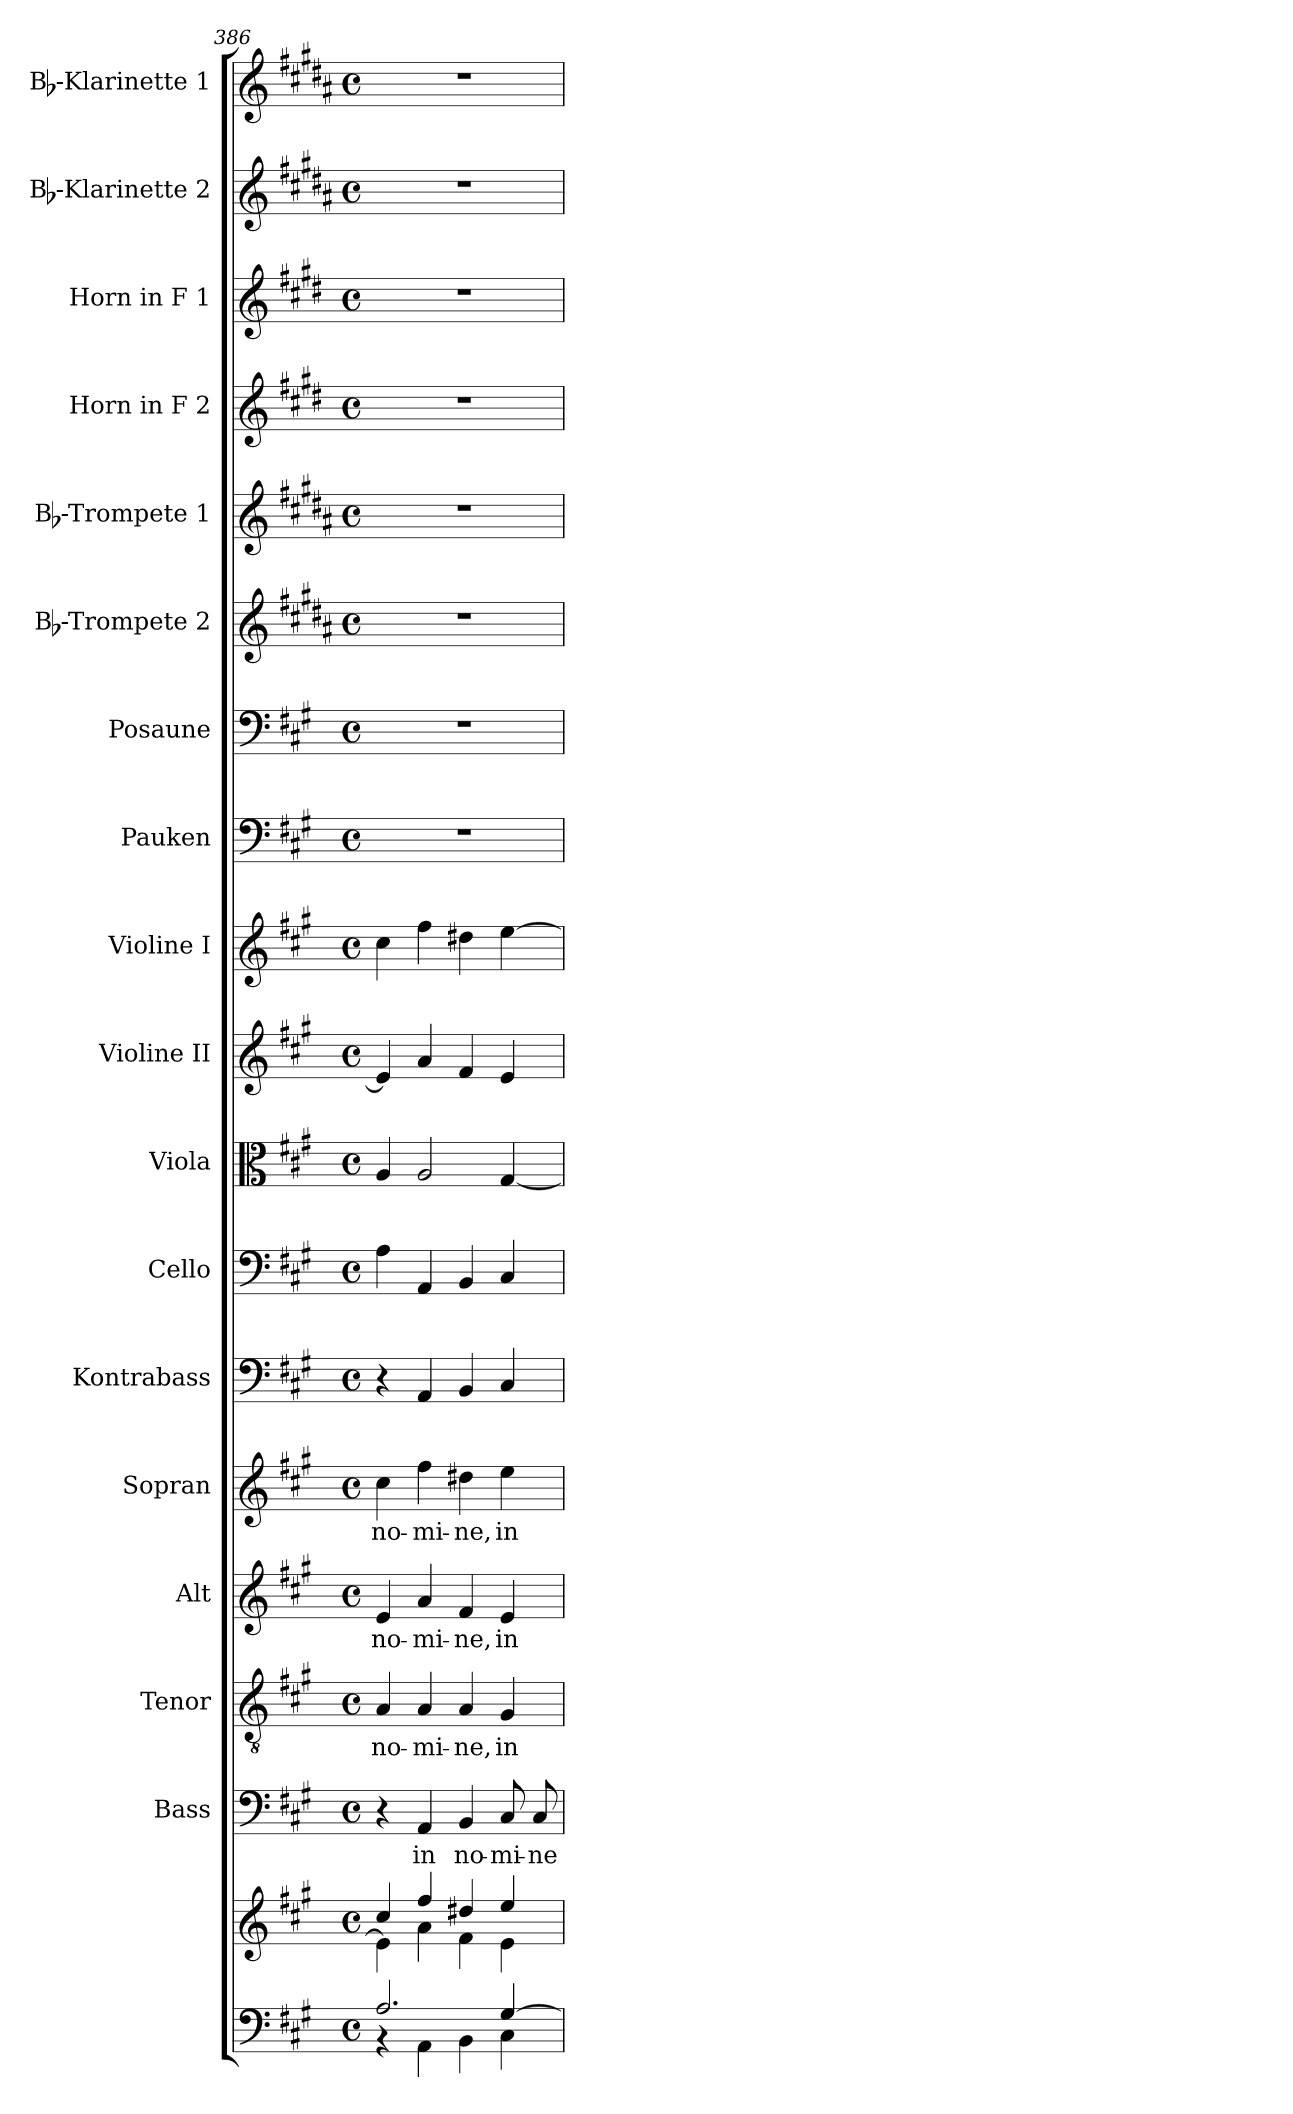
**kern	**kern	**kern	**text	**kern	**text	**kern	**text	**kern	**text	**kern	**kern	**kern	**kern	**kern	**kern	**kern	**kern	**kern	**kern	**kern	**kern	**kern
*part18	*part18	*part17	*part17	*part16	*part16	*part15	*part15	*part14	*part14	*part13	*part12	*part11	*part10	*part9	*part8	*part7	*part6	*part5	*part4	*part3	*part2	*part1
*staff19	*staff18	*staff17	*staff17	*staff16	*staff16	*staff15	*staff15	*staff14	*staff14	*staff13	*staff12	*staff11	*staff10	*staff9	*staff8	*staff7	*staff6	*staff5	*staff4	*staff3	*staff2	*staff1
*	*	*I"Bass	*	*I"Tenor	*	*I"Alt	*	*I"Sopran	*	*I"Kontrabass	*I"Cello	*I"Viola	*I"Violine II	*I"Violine I	*I"Pauken	*I"Posaune	*I"Bb-Trompete 2	*I"Bb-Trompete 1	*I"Horn in F 2	*I"Horn in F 1	*I"Bb-Klarinette 2	*I"Bb-Klarinette 1
*	*	*I'B.	*	*I'T.	*	*I'A.	*	*I'S.	*	*I'Kb.	*	*I'Vla.	*I'Vl. II	*I'Vl. I	*I'Pk.	*I'Pos.	*I'Bb Trp. 2	*I'Bb Trp. 1	*	*	*I'Bb Kl. 2	*I'Bb Kl. 1
*clefF4	*clefG2	*clefF4	*	*clefGv2	*	*clefG2	*	*clefG2	*	*clefF4	*clefF4	*clefC3	*clefG2	*clefG2	*clefF4	*clefF4	*clefG2	*clefG2	*clefG2	*clefG2	*clefG2	*clefG2
*	*	*	*	*	*	*	*	*	*	*ITrd7c12	*	*	*	*	*	*	*ITrd1c2	*ITrd1c2	*ITrd4c7	*ITrd4c7	*ITrd1c2	*ITrd1c2
*k[f#c#g#]	*k[f#c#g#]	*k[f#c#g#]	*	*k[f#c#g#]	*	*k[f#c#g#]	*	*k[f#c#g#]	*	*k[f#c#g#]	*k[f#c#g#]	*k[f#c#g#]	*k[f#c#g#]	*k[f#c#g#]	*k[f#c#g#]	*k[f#c#g#]	*k[f#c#g#]	*k[f#c#g#]	*k[f#c#g#]	*k[f#c#g#]	*k[f#c#g#]	*k[f#c#g#]
*A:	*A:	*A:	*	*A:	*	*A:	*	*A:	*	*A:	*A:	*A:	*A:	*A:	*A:	*A:	*A:	*A:	*A:	*A:	*A:	*A:
*M4/4	*M4/4	*M4/4	*	*M4/4	*	*M4/4	*	*M4/4	*	*M4/4	*M4/4	*M4/4	*M4/4	*M4/4	*M4/4	*M4/4	*M4/4	*M4/4	*M4/4	*M4/4	*M4/4	*M4/4
*met(c)	*met(c)	*met(c)	*	*met(c)	*	*met(c)	*	*met(c)	*	*met(c)	*met(c)	*met(c)	*met(c)	*met(c)	*met(c)	*met(c)	*met(c)	*met(c)	*met(c)	*met(c)	*met(c)	*met(c)
=386	=386	=386	=386	=386	=386	=386	=386	=386	=386	=386	=386	=386	=386	=386	=386	=386	=386	=386	=386	=386	=386	=386
*^	*^	*	*	*	*	*	*	*	*	*	*	*	*	*	*	*	*	*	*	*	*	*
!	!	!	!	!	!	!	!LO:LY:b	!	!LO:LY:b	!	!LO:LY:b	!	!	!	!	!	!	!	!	!	!	!	!	!
2.A/	4rBB	4cc#/	4e\]	4r	.	4A/	no-	4e/	no-	4cc#\	no-	4r	4A\	4A/	4e/]	4cc#\	1r	1r	1r	1r	1r	1r	1r	1r
!	!	!	!	!	!LO:LY:b	!	!LO:LY:b	!	!LO:LY:b	!	!LO:LY:b	!	!	!	!	!	!	!	!	!	!	!	!	!
.	4AA\	4ff#/	4a\	4AA/	in	4A/	-mi-	4a/	-mi-	4ff#\	-mi-	4AAA/	4AA/	2A/	4a/	4ff#\	.	.	.	.	.	.	.	.
!	!	!	!	!	!LO:LY:b	!	!LO:LY:b	!	!LO:LY:b	!	!LO:LY:b	!	!	!	!	!	!	!	!	!	!	!	!	!
.	4BB\	4dd#X/	4f#\	4BB/	no-	4A/	-ne,	4f#/	-ne,	4dd#X\	-ne,	4BBB/	4BB/	.	4f#/	4dd#X\	.	.	.	.	.	.	.	.
!	!	!	!	!	!LO:LY:b	!	!LO:LY:b	!	!LO:LY:b	!	!LO:LY:b	!	!	!	!	!	!	!	!	!	!	!	!	!
[>4G#/	4C#\	4ee/	4e\	8C#/	-mi-	4G#/	in	4e/	in	4ee\	in	4CC#/	4C#/	[4G#/	4e/	[4ee\	.	.	.	.	.	.	.	.
!	!	!	!	!	!LO:LY:b	!	!	!	!	!	!	!	!	!	!	!	!	!	!	!	!	!	!	!
.	.	.	.	8C#/	-ne	.	.	.	.	.	.	.	.	.	.	.	.	.	.	.	.	.	.	.
*v	*v	*	*	*	*	*	*	*	*	*	*	*	*	*	*	*	*	*	*	*	*	*	*	*
*	*v	*v	*	*	*	*	*	*	*	*	*	*	*	*	*	*	*	*	*	*	*	*	*
=	=	=	=	=	=	=	=	=	=	=	=	=	=	=	=	=	=	=	=	=	=	=
*-	*-	*-	*-	*-	*-	*-	*-	*-	*-	*-	*-	*-	*-	*-	*-	*-	*-	*-	*-	*-	*-	*-
